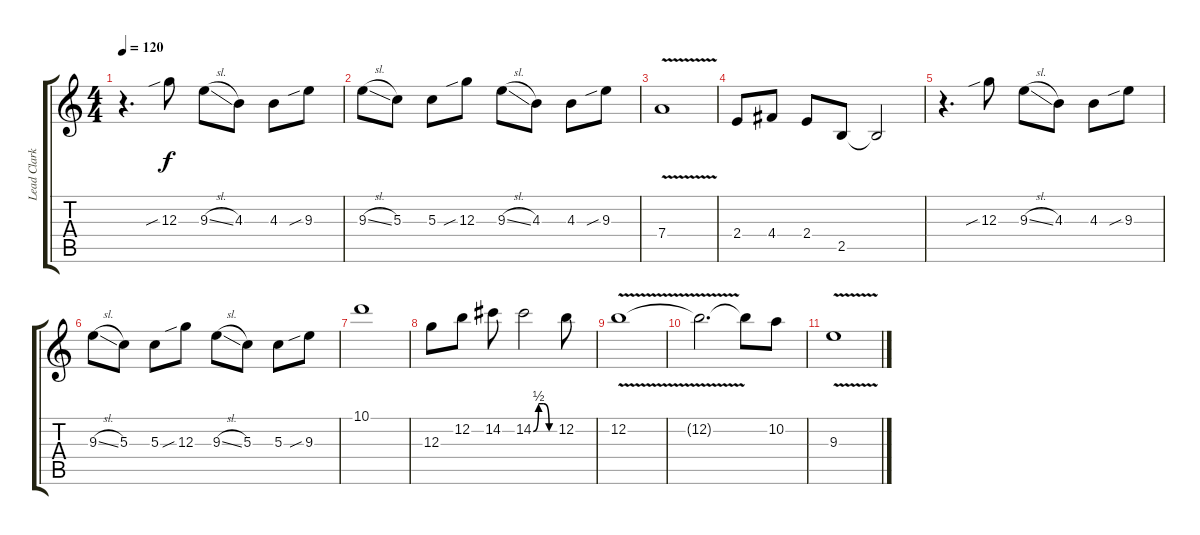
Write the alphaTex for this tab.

\track ("Lead Clark" "Lead Clark") {instrument distortionguitar}
\staff {score tabs}
\tuning (E4 B3 G3 D3 A2 E2) {hide}
\ts (4 4)
\tempo 120
\clef g2
\ks c
r.4{d dy f volume 13 instrument distortionguitar} 12.3{sib}.8 9.3{sl}.8 4.3.8 4.3.8 9.3{sib}.8 |
9.3{sl}.8 5.3.8 5.3.8 12.3{sib}.8 9.3{sl}.8 4.3.8 4.3.8 9.3{sib}.8 |
7.4{v}.1{volume 11} |
2.4.8{volume 13} 4.4.8 2.4.8 2.5.8 2.5{t}.2 |
r.4{d} 12.3{sib}.8 9.3{sl}.8 4.3.8 4.3.8 9.3{sib}.8 |
9.3{sl}.8 5.3.8 5.3.8 12.3{sib}.8 9.3{sl}.8 5.3.8 5.3.8 9.3{sib}.8 |
10.1.1{volume 12} |
12.3.8 12.2.8 14.2.8 14.2{be (custom 0 0 15 2 30 2 45 0 60 0)}.2 12.2.8 |
12.2{v}.1 |
12.2{t}.2{d} 12.2{t}.8 10.2.8 |
9.3{v}.1
